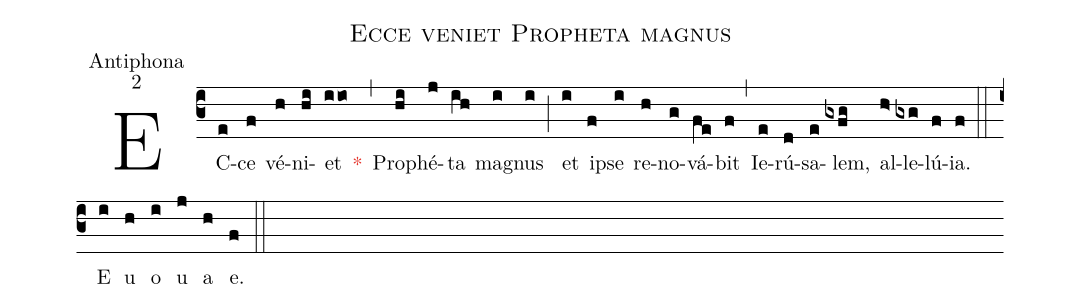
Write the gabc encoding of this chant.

name:Ecce veniet Propheta magnus;
office-part:Antiphona;
mode:2;
%%
(c3) EC(e)ce(f) vé(h)ni(hi)et(iio<) <c>*</c>(,) Pro(hi)phé(j)ta(ih) ma(i)gnus(i) (;) et(i) i(f)pse(i) re(h)no(g)vá(fe)bit(f) (,) Ie(e)rú(d)sa(e)lem,(gxfg) al(h>)le(gxg)lú(f)ia.(f) (::) E(i) u(h) o(i) u(j) a(h) e.(f) (::)
